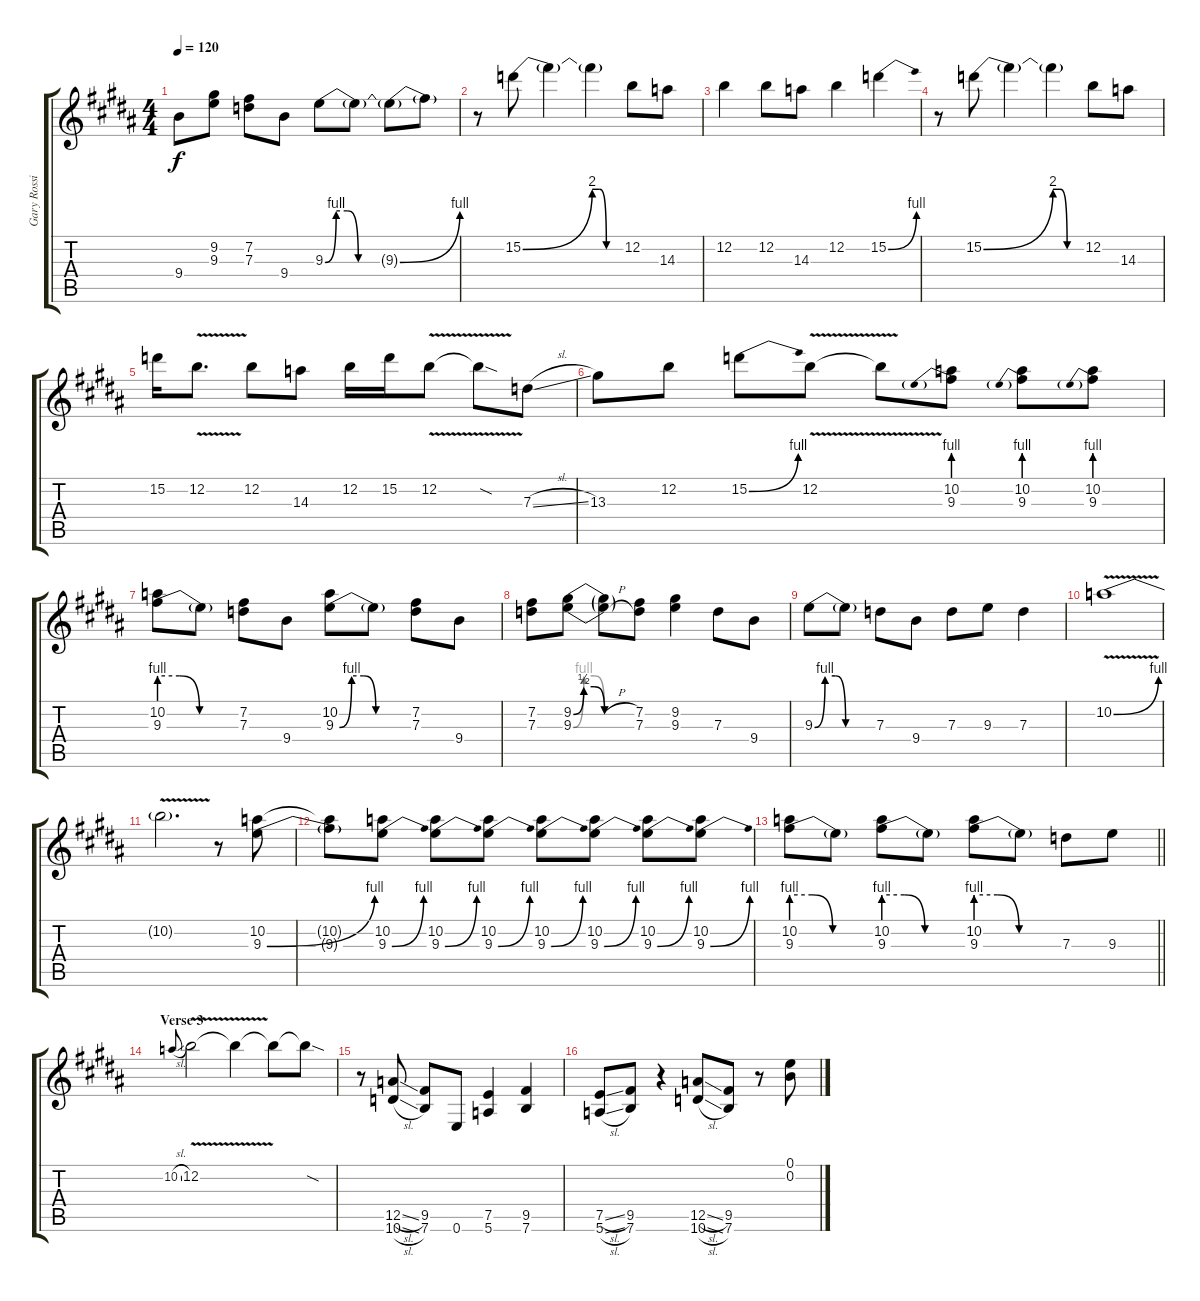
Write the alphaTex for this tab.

\track ("Gary Rossington - Lead Guitar" "Gary Rossi") {instrument overdrivenguitar}
\staff {score tabs}
\tuning (E4 B3 G3 D3 A2 E2) {hide}
\ts (4 4)
\tempo 120
\clef g2
\ks b
9.4.8{dy f} (9.2 9.3).8 (7.2 7.3).8 9.4.8 9.3{be (custom 0 0 10 4 20 4 30 0 60 0)}.8 9.3{t}.8 9.3{be (bend 0 0 60 4) t}.8 9.3{t}.8 |
r.8 15.2{be (bend 0 0 60 8)}.8 15.2{t}.4 15.2{be (custom 0 8 15 8 30 0 60 0) t}.4 12.2.8 14.3.8 |
12.2.4 12.2.8 14.3.8 12.2.4 15.2{be (bend 0 0 60 4)}.4 |
r.8 15.2{be (bend 0 0 60 8)}.8 15.2{t}.4 15.2{be (custom 0 8 15 8 30 0 60 0) t}.4 12.2.8 14.3.8 |
15.2.16 12.2{v}.8{d} 12.2.8 14.3.8 12.2.16 15.2.16 12.2{v}.8 12.2{sod t}.8 7.3{sl}.8 |
13.3.8 12.2.8 15.2{be (bend 0 0 60 4)}.8 12.2{v}.8 12.2{t}.8 (10.2 9.3{be (prebend 0 4 60 4)}).8 (10.2 9.3{be (prebend 0 4 60 4)}).8 (10.2 9.3{be (prebend 0 4 60 4)}).8 |
(10.2 9.3{be (custom 0 4 15 4 30 0 60 0)}).8 9.3{t}.8 (7.2 7.3).8 9.4.8 (10.2 9.3{be (custom 0 0 10 4 20 4 30 0 60 0)}).8 9.3{t}.8 (7.2 7.3).8 9.4.8 |
(7.2 7.3).8 (9.2{be (custom 0 0 10 2 20 2 30 0 60 0)} 9.3{be (custom 0 0 10 4 20 4 30 0 60 0)}).8 (9.2{h t} 9.3{h t}).8 (7.2 7.3).8 (9.2 9.3).4 7.3.8 9.4.8 |
9.3{be (custom 0 0 10 4 20 4 30 0 60 0)}.8 9.3{t}.8 7.3.8 9.4.8 7.3.8 9.3.8 7.3.4 |
10.2{be (bend 0 0 60 4) v}.1 |
10.2{t}.2{d} r.8 (10.2 9.3{be (bend 0 0 60 4)}).8 |
(10.2{t} 9.3{t}).8 (10.2 9.3{be (bend 0 0 60 4)}).8 (10.2 9.3{be (bend 0 0 60 4)}).8 (10.2 9.3{be (bend 0 0 60 4)}).8 (10.2 9.3{be (bend 0 0 60 4)}).8 (10.2 9.3{be (bend 0 0 60 4)}).8 (10.2 9.3{be (bend 0 0 60 4)}).8 (10.2 9.3{be (bend 0 0 60 4)}).8 |
\barLineRight lightlight
(10.2 9.3{be (custom 0 4 15 4 30 0 60 0)}).8 9.3{t}.8 (10.2 9.3{be (custom 0 4 15 4 30 0 60 0)}).8 9.3{t}.8 (10.2 9.3{be (custom 0 4 15 4 30 0 60 0)}).8 9.3{t}.8 7.3.8 9.3.8 |
\section ("" "Verse 3")
10.2{sl}.8{gr onbeat} 12.2{v}.2 12.2{t}.4 12.2{t}.8 12.2{sod t}.8 |
r.8{volume 6} (12.5{sl} 10.6{sl}).8 (9.5 7.6).8 0.6.8 (7.5 5.6).4 (9.5 7.6).4 |
(7.5{sl} 5.6{sl}).8 (9.5 7.6).8 r.4 (12.5{sl} 10.6{sl}).8 (9.5 7.6).8 r.8 (0.1 0.2).8
